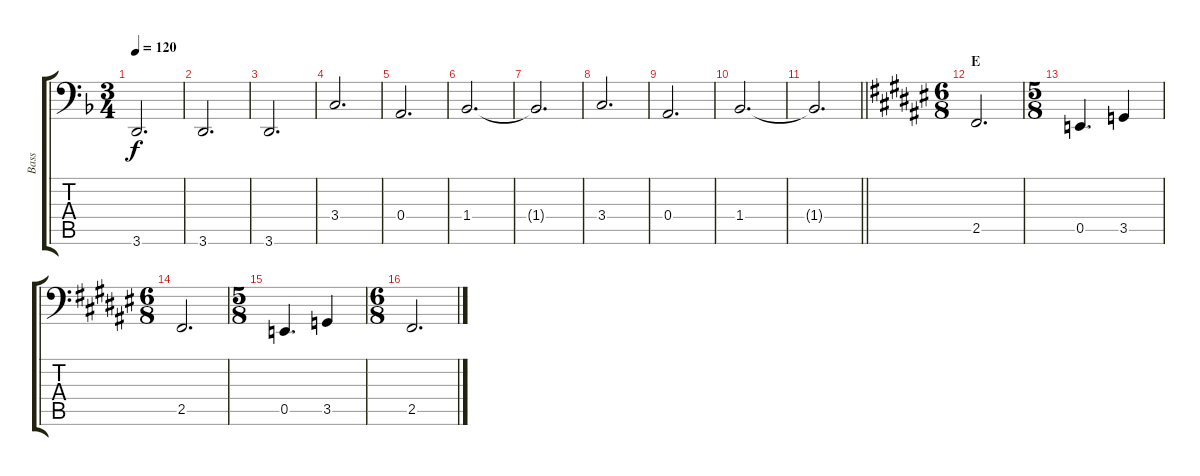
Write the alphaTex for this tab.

\track ("Bass" "Bass") {instrument electricbassfinger}
\staff {score tabs}
\tuning (C3 G2 D2 A1 E1 B0) {hide}
\ts (3 4)
\tempo 120
\clef f4
\ks dminor
3.6{t}.2{d dy f} |
3.6.2{d} |
3.6.2{d} |
3.4.2{d} |
0.4.2{d} |
1.4.2{d} |
1.4{t}.2{d} |
3.4.2{d} |
0.4.2{d} |
1.4.2{d} |
\barLineRight lightlight
1.4{t}.2{d} |
\ts (6 8)
\section ("" "E")
\ks d#minor
2.5.2{d} |
\ts (5 8)
0.5.4{d} 3.5.4 |
\ts (6 8)
2.5.2{d} |
\ts (5 8)
0.5.4{d} 3.5.4 |
\ts (6 8)
2.5.2{d}
